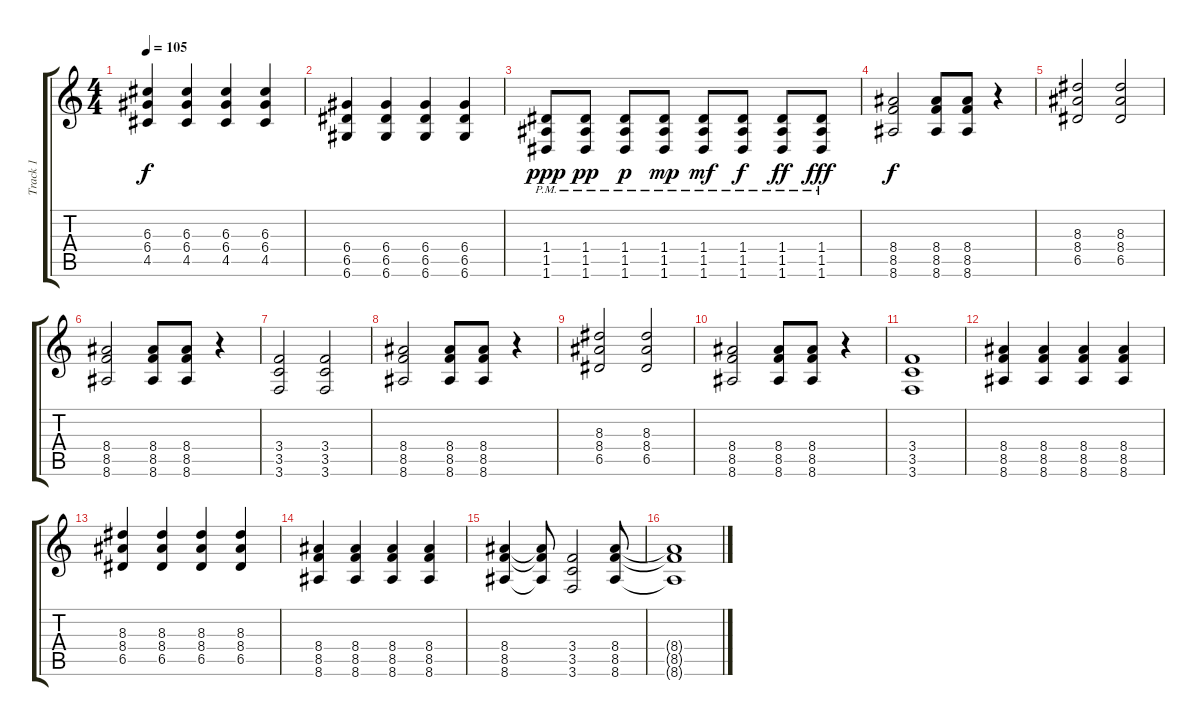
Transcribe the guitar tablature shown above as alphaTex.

\track ("Track 1" "Track 1") {instrument distortionguitar}
\staff {score tabs}
\tuning (E4 B3 G3 D3 A2 D2) {hide}
\ts (4 4)
\tempo 105
\clef g2
\ks c
(6.3 6.4 4.5).4{dy f} (6.3 6.4 4.5).4 (6.3 6.4 4.5).4 (6.3 6.4 4.5).4 |
(6.4 6.5 6.6).4 (6.4 6.5 6.6).4 (6.4 6.5 6.6).4 (6.4 6.5 6.6).4 |
(1.4{pm} 1.5{pm} 1.6{pm}).8{dy ppp} (1.4{pm} 1.5{pm} 1.6{pm}).8{dy pp} (1.4{pm} 1.5{pm} 1.6{pm}).8{dy p} (1.4{pm} 1.5{pm} 1.6{pm}).8{dy mp} (1.4{pm} 1.5{pm} 1.6{pm}).8{dy mf} (1.4{pm} 1.5{pm} 1.6{pm}).8{dy f} (1.4{pm} 1.5{pm} 1.6{pm}).8{dy ff} (1.4{pm} 1.5{pm} 1.6{pm}).8{dy fff} |
(8.4 8.5 8.6).2{dy f} (8.4 8.5 8.6).8 (8.4 8.5 8.6).8 r.4 |
(8.3 8.4 6.5).2 (8.3 8.4 6.5).2 |
(8.4 8.5 8.6).2 (8.4 8.5 8.6).8 (8.4 8.5 8.6).8 r.4 |
(3.4 3.5 3.6).2 (3.4 3.5 3.6).2 |
(8.4 8.5 8.6).2 (8.4 8.5 8.6).8 (8.4 8.5 8.6).8 r.4 |
(8.3 8.4 6.5).2 (8.3 8.4 6.5).2 |
(8.4 8.5 8.6).2 (8.4 8.5 8.6).8 (8.4 8.5 8.6).8 r.4 |
(3.4 3.5 3.6).1 |
(8.4 8.5 8.6).4 (8.4 8.5 8.6).4 (8.4 8.5 8.6).4 (8.4 8.5 8.6).4 |
(8.3 8.4 6.5).4 (8.3 8.4 6.5).4 (8.3 8.4 6.5).4 (8.3 8.4 6.5).4 |
(8.4 8.5 8.6).4 (8.4 8.5 8.6).4 (8.4 8.5 8.6).4 (8.4 8.5 8.6).4 |
(8.4 8.5 8.6).4 (8.4{t} 8.5{t} 8.6{t}).8 (3.4 3.5 3.6).2 (8.4 8.5 8.6).8 |
(8.4{t} 8.5{t} 8.6{t}).1
